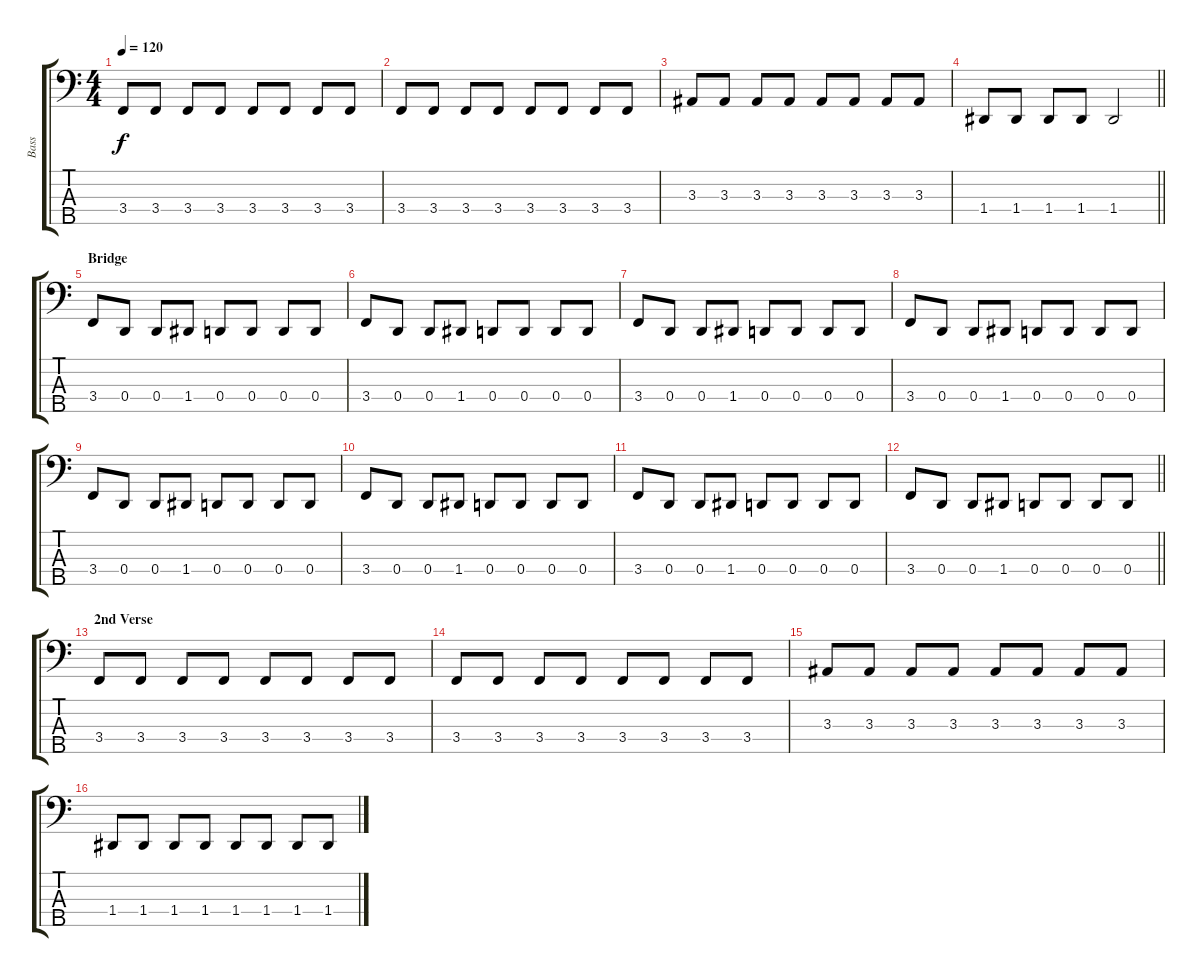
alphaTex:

\track ("Bass" "Bass") {instrument electricbassfinger}
\staff {score tabs}
\tuning (F2 C2 G1 D1 A0) {hide}
\ts (4 4)
\tempo 120
\clef f4
\ks c
3.4.8{dy f} 3.4.8 3.4.8 3.4.8 3.4.8 3.4.8 3.4.8 3.4.8 |
3.4.8 3.4.8 3.4.8 3.4.8 3.4.8 3.4.8 3.4.8 3.4.8 |
3.3.8 3.3.8 3.3.8 3.3.8 3.3.8 3.3.8 3.3.8 3.3.8 |
\barLineRight lightlight
1.4.8 1.4.8 1.4.8 1.4.8 1.4.2 |
\section ("" "Bridge")
3.4.8 0.4.8 0.4.8 1.4.8 0.4.8 0.4.8 0.4.8 0.4.8 |
3.4.8 0.4.8 0.4.8 1.4.8 0.4.8 0.4.8 0.4.8 0.4.8 |
3.4.8 0.4.8 0.4.8 1.4.8 0.4.8 0.4.8 0.4.8 0.4.8 |
3.4.8 0.4.8 0.4.8 1.4.8 0.4.8 0.4.8 0.4.8 0.4.8 |
3.4.8 0.4.8 0.4.8 1.4.8 0.4.8 0.4.8 0.4.8 0.4.8 |
3.4.8 0.4.8 0.4.8 1.4.8 0.4.8 0.4.8 0.4.8 0.4.8 |
3.4.8 0.4.8 0.4.8 1.4.8 0.4.8 0.4.8 0.4.8 0.4.8 |
\barLineRight lightlight
3.4.8 0.4.8 0.4.8 1.4.8 0.4.8 0.4.8 0.4.8 0.4.8 |
\section ("" "2nd Verse")
3.4.8 3.4.8 3.4.8 3.4.8 3.4.8 3.4.8 3.4.8 3.4.8 |
3.4.8 3.4.8 3.4.8 3.4.8 3.4.8 3.4.8 3.4.8 3.4.8 |
3.3.8 3.3.8 3.3.8 3.3.8 3.3.8 3.3.8 3.3.8 3.3.8 |
1.4.8 1.4.8 1.4.8 1.4.8 1.4.8 1.4.8 1.4.8 1.4.8
